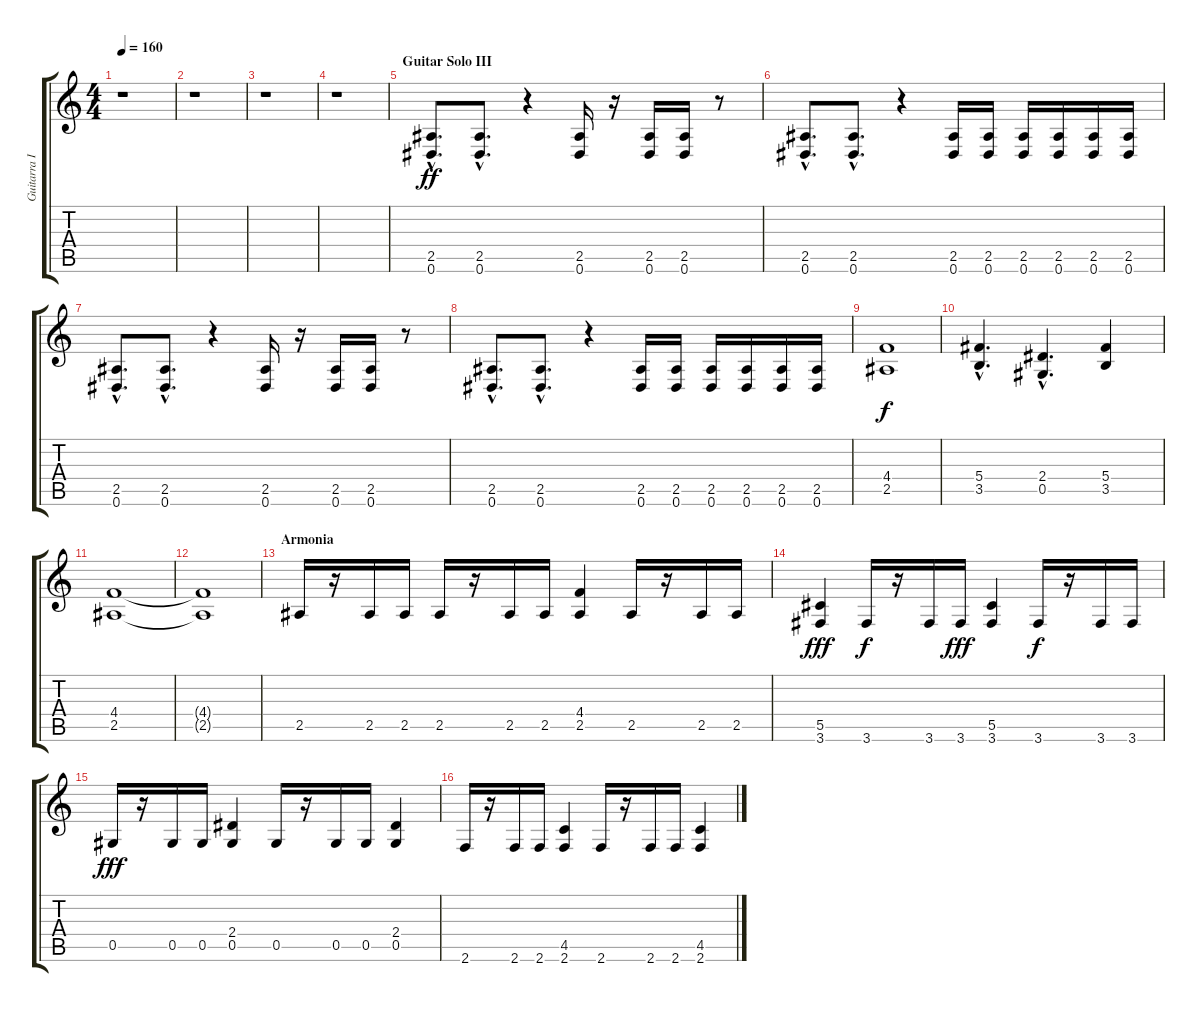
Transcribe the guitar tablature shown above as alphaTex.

\track ("Guitarra II" "Guitarra I") {instrument distortionguitar}
\staff {score tabs}
\tuning (Eb4 Bb3 Gb3 Db3 Ab2 Eb2) {hide}
\ts (4 4)
\tempo 160
\clef g2
\ks c
r.1{dy f} |
r.1 |
r.1 |
r.1 |
\section ("" "Guitar Solo III")
(2.5{hac} 0.6{hac}).8{d dy ff} (2.5{hac} 0.6{hac}).8{d} r.4 (2.5 0.6).16 r.16 (2.5 0.6).16 (2.5 0.6).16 r.8 |
(2.5{hac} 0.6{hac}).8{d} (2.5{hac} 0.6{hac}).8{d} r.4 (2.5 0.6).16 (2.5 0.6).16 (2.5 0.6).16 (2.5 0.6).16 (2.5 0.6).16 (2.5 0.6).16 |
(2.5{hac} 0.6{hac}).8{d} (2.5{hac} 0.6{hac}).8{d} r.4 (2.5 0.6).16 r.16 (2.5 0.6).16 (2.5 0.6).16 r.8 |
(2.5{hac} 0.6{hac}).8{d} (2.5{hac} 0.6{hac}).8{d} r.4 (2.5 0.6).16 (2.5 0.6).16 (2.5 0.6).16 (2.5 0.6).16 (2.5 0.6).16 (2.5 0.6).16 |
(4.4 2.5).1{dy f} |
(5.4{hac} 3.5{hac}).4{d} (2.4{hac} 0.5{hac}).4{d} (5.4 3.5).4 |
(4.4 2.5).1 |
(4.4{t} 2.5{t}).1 |
\section ("" "Armonia")
2.5.16 r.16 2.5.16 2.5.16 2.5.16 r.16 2.5.16 2.5.16 (4.4 2.5).4 2.5.16 r.16 2.5.16 2.5.16 |
(5.5 3.6).4{dy fff} 3.6.16{dy f} r.16 3.6.16 3.6.16{dy fff} (5.5 3.6).4 3.6.16{dy f} r.16 3.6.16 3.6.16 |
0.5.16{dy fff} r.16 0.5.16 0.5.16 (2.4 0.5).4 0.5.16 r.16 0.5.16 0.5.16 (2.4 0.5).4 |
2.6.16 r.16 2.6.16 2.6.16 (4.5 2.6).4 2.6.16 r.16 2.6.16 2.6.16 (4.5 2.6).4
